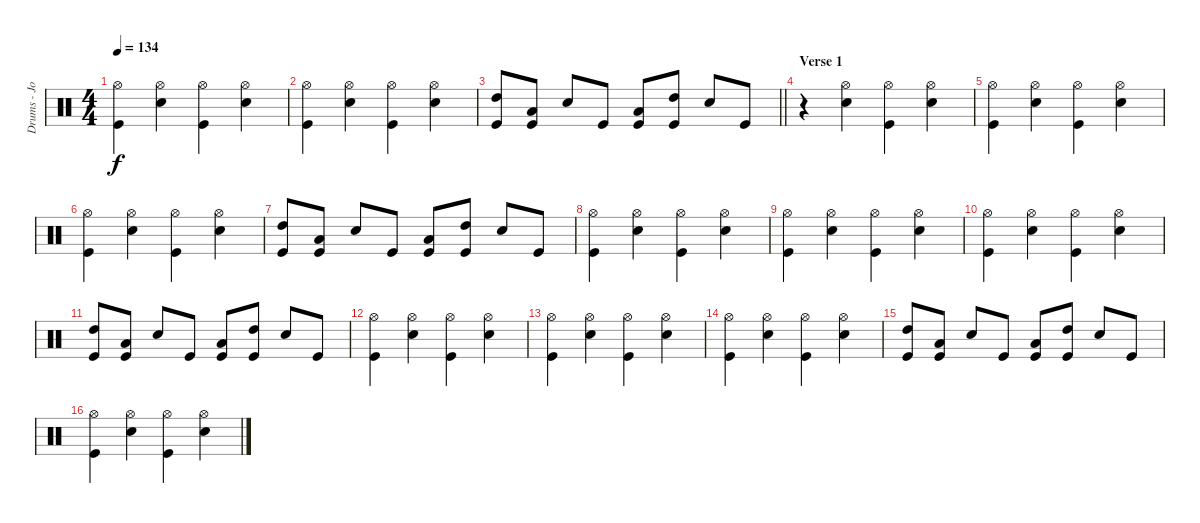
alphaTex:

\track ("Drums - Joey" "Drums - Jo") {instrument percussion}
\staff {score}
\articulation defaults
\ts (4 4)
\tempo 134
\clef neutral
\ks c
("Hi-Hat (open)" "Kick (hit)").4{dy f} ("Hi-Hat (open)" "Electric Snare (hit)").4 ("Hi-Hat (open)" "Kick (hit)").4 ("Hi-Hat (open)" "Electric Snare (hit)").4 |
("Hi-Hat (open)" "Kick (hit)").4 ("Hi-Hat (open)" "Electric Snare (hit)").4 ("Hi-Hat (open)" "Kick (hit)").4 ("Hi-Hat (open)" "Electric Snare (hit)").4 |
\barLineRight lightlight
("High Tom (hit)" "Kick (hit)").8 ("Low Tom (hit)" "Kick (hit)").8 "Electric Snare (hit)".8 "Kick (hit)".8 ("Low Tom (hit)" "Kick (hit)").8 ("High Tom (hit)" "Kick (hit)").8 "Electric Snare (hit)".8 "Kick (hit)".8 |
\section ("" "Verse 1")
r.4 ("Hi-Hat (open)" "Electric Snare (hit)").4 ("Hi-Hat (open)" "Kick (hit)").4 ("Hi-Hat (open)" "Electric Snare (hit)").4 |
("Hi-Hat (open)" "Kick (hit)").4 ("Hi-Hat (open)" "Electric Snare (hit)").4 ("Hi-Hat (open)" "Kick (hit)").4 ("Hi-Hat (open)" "Electric Snare (hit)").4 |
("Hi-Hat (open)" "Kick (hit)").4 ("Hi-Hat (open)" "Electric Snare (hit)").4 ("Hi-Hat (open)" "Kick (hit)").4 ("Hi-Hat (open)" "Electric Snare (hit)").4 |
("High Tom (hit)" "Kick (hit)").8 ("Low Tom (hit)" "Kick (hit)").8 "Electric Snare (hit)".8 "Kick (hit)".8 ("Low Tom (hit)" "Kick (hit)").8 ("High Tom (hit)" "Kick (hit)").8 "Electric Snare (hit)".8 "Kick (hit)".8 |
("Hi-Hat (open)" "Kick (hit)").4 ("Hi-Hat (open)" "Electric Snare (hit)").4 ("Hi-Hat (open)" "Kick (hit)").4 ("Hi-Hat (open)" "Electric Snare (hit)").4 |
("Hi-Hat (open)" "Kick (hit)").4 ("Hi-Hat (open)" "Electric Snare (hit)").4 ("Hi-Hat (open)" "Kick (hit)").4 ("Hi-Hat (open)" "Electric Snare (hit)").4 |
("Hi-Hat (open)" "Kick (hit)").4 ("Hi-Hat (open)" "Electric Snare (hit)").4 ("Hi-Hat (open)" "Kick (hit)").4 ("Hi-Hat (open)" "Electric Snare (hit)").4 |
("High Tom (hit)" "Kick (hit)").8 ("Low Tom (hit)" "Kick (hit)").8 "Electric Snare (hit)".8 "Kick (hit)".8 ("Low Tom (hit)" "Kick (hit)").8 ("High Tom (hit)" "Kick (hit)").8 "Electric Snare (hit)".8 "Kick (hit)".8 |
("Hi-Hat (open)" "Kick (hit)").4 ("Hi-Hat (open)" "Electric Snare (hit)").4 ("Hi-Hat (open)" "Kick (hit)").4 ("Hi-Hat (open)" "Electric Snare (hit)").4 |
("Hi-Hat (open)" "Kick (hit)").4 ("Hi-Hat (open)" "Electric Snare (hit)").4 ("Hi-Hat (open)" "Kick (hit)").4 ("Hi-Hat (open)" "Electric Snare (hit)").4 |
("Hi-Hat (open)" "Kick (hit)").4 ("Hi-Hat (open)" "Electric Snare (hit)").4 ("Hi-Hat (open)" "Kick (hit)").4 ("Hi-Hat (open)" "Electric Snare (hit)").4 |
("High Tom (hit)" "Kick (hit)").8 ("Low Tom (hit)" "Kick (hit)").8 "Electric Snare (hit)".8 "Kick (hit)".8 ("Low Tom (hit)" "Kick (hit)").8 ("High Tom (hit)" "Kick (hit)").8 "Electric Snare (hit)".8 "Kick (hit)".8 |
("Hi-Hat (open)" "Kick (hit)").4 ("Hi-Hat (open)" "Electric Snare (hit)").4 ("Hi-Hat (open)" "Kick (hit)").4 ("Hi-Hat (open)" "Electric Snare (hit)").4
